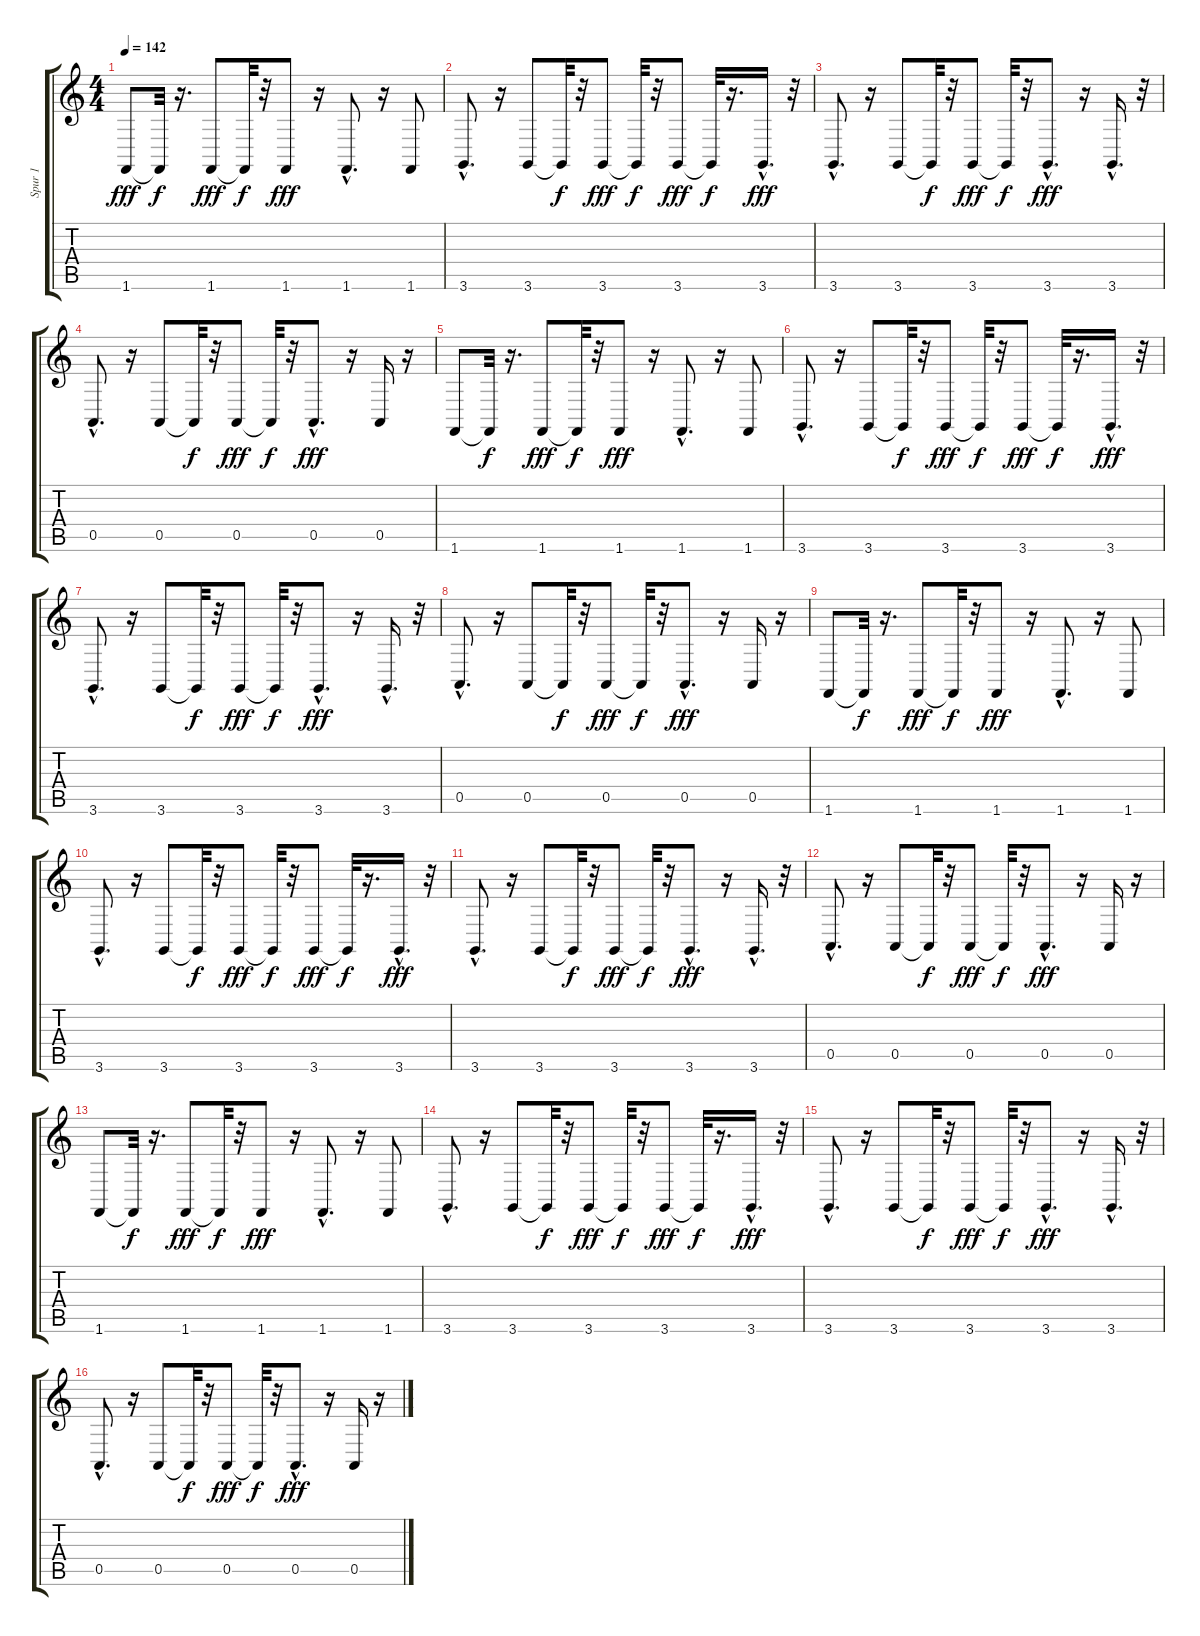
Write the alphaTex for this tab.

\track ("Spur 1" "Spur 1") {instrument percussiveorgan}
\staff {score tabs}
\tuning (E4 B3 G3 D3 A2 E2) {hide}
\ts (4 4)
\tempo 142
\clef g2
\ks c
1.6.8{dy fff} 1.6{t}.32{dy f} r.16{d} 1.6.8{dy fff} 1.6{t}.32{dy f} r.32 1.6.8{dy fff} r.16 1.6{hac}.8{d} r.16 1.6.8 |
3.6{hac}.8{d} r.16 3.6.8 3.6{t}.32{dy f} r.32 3.6.8{dy fff} 3.6{t}.32{dy f} r.32 3.6.8{dy fff} 3.6{t}.32{dy f} r.16{d} 3.6{hac}.16{d dy fff} r.32 |
3.6{hac}.8{d} r.16 3.6.8 3.6{t}.32{dy f} r.32 3.6.8{dy fff} 3.6{t}.32{dy f} r.32 3.6{hac}.8{d dy fff} r.16 3.6{hac}.16{d} r.32 |
0.5{hac}.8{d} r.16 0.5.8 0.5{t}.32{dy f} r.32 0.5.8{dy fff} 0.5{t}.32{dy f} r.32 0.5{hac}.8{d dy fff} r.16 0.5.16 r.16 |
1.6.8 1.6{t}.32{dy f} r.16{d} 1.6.8{dy fff} 1.6{t}.32{dy f} r.32 1.6.8{dy fff} r.16 1.6{hac}.8{d} r.16 1.6.8 |
3.6{hac}.8{d} r.16 3.6.8 3.6{t}.32{dy f} r.32 3.6.8{dy fff} 3.6{t}.32{dy f} r.32 3.6.8{dy fff} 3.6{t}.32{dy f} r.16{d} 3.6{hac}.16{d dy fff} r.32 |
3.6{hac}.8{d} r.16 3.6.8 3.6{t}.32{dy f} r.32 3.6.8{dy fff} 3.6{t}.32{dy f} r.32 3.6{hac}.8{d dy fff} r.16 3.6{hac}.16{d} r.32 |
0.5{hac}.8{d} r.16 0.5.8 0.5{t}.32{dy f} r.32 0.5.8{dy fff} 0.5{t}.32{dy f} r.32 0.5{hac}.8{d dy fff} r.16 0.5.16 r.16 |
1.6.8 1.6{t}.32{dy f} r.16{d} 1.6.8{dy fff} 1.6{t}.32{dy f} r.32 1.6.8{dy fff} r.16 1.6{hac}.8{d} r.16 1.6.8 |
3.6{hac}.8{d} r.16 3.6.8 3.6{t}.32{dy f} r.32 3.6.8{dy fff} 3.6{t}.32{dy f} r.32 3.6.8{dy fff} 3.6{t}.32{dy f} r.16{d} 3.6{hac}.16{d dy fff} r.32 |
3.6{hac}.8{d} r.16 3.6.8 3.6{t}.32{dy f} r.32 3.6.8{dy fff} 3.6{t}.32{dy f} r.32 3.6{hac}.8{d dy fff} r.16 3.6{hac}.16{d} r.32 |
0.5{hac}.8{d} r.16 0.5.8 0.5{t}.32{dy f} r.32 0.5.8{dy fff} 0.5{t}.32{dy f} r.32 0.5{hac}.8{d dy fff} r.16 0.5.16 r.16 |
1.6.8 1.6{t}.32{dy f} r.16{d} 1.6.8{dy fff} 1.6{t}.32{dy f} r.32 1.6.8{dy fff} r.16 1.6{hac}.8{d} r.16 1.6.8 |
3.6{hac}.8{d} r.16 3.6.8 3.6{t}.32{dy f} r.32 3.6.8{dy fff} 3.6{t}.32{dy f} r.32 3.6.8{dy fff} 3.6{t}.32{dy f} r.16{d} 3.6{hac}.16{d dy fff} r.32 |
3.6{hac}.8{d} r.16 3.6.8 3.6{t}.32{dy f} r.32 3.6.8{dy fff} 3.6{t}.32{dy f} r.32 3.6{hac}.8{d dy fff} r.16 3.6{hac}.16{d} r.32 |
0.5{hac}.8{d} r.16 0.5.8 0.5{t}.32{dy f} r.32 0.5.8{dy fff} 0.5{t}.32{dy f} r.32 0.5{hac}.8{d dy fff} r.16 0.5.16 r.16
